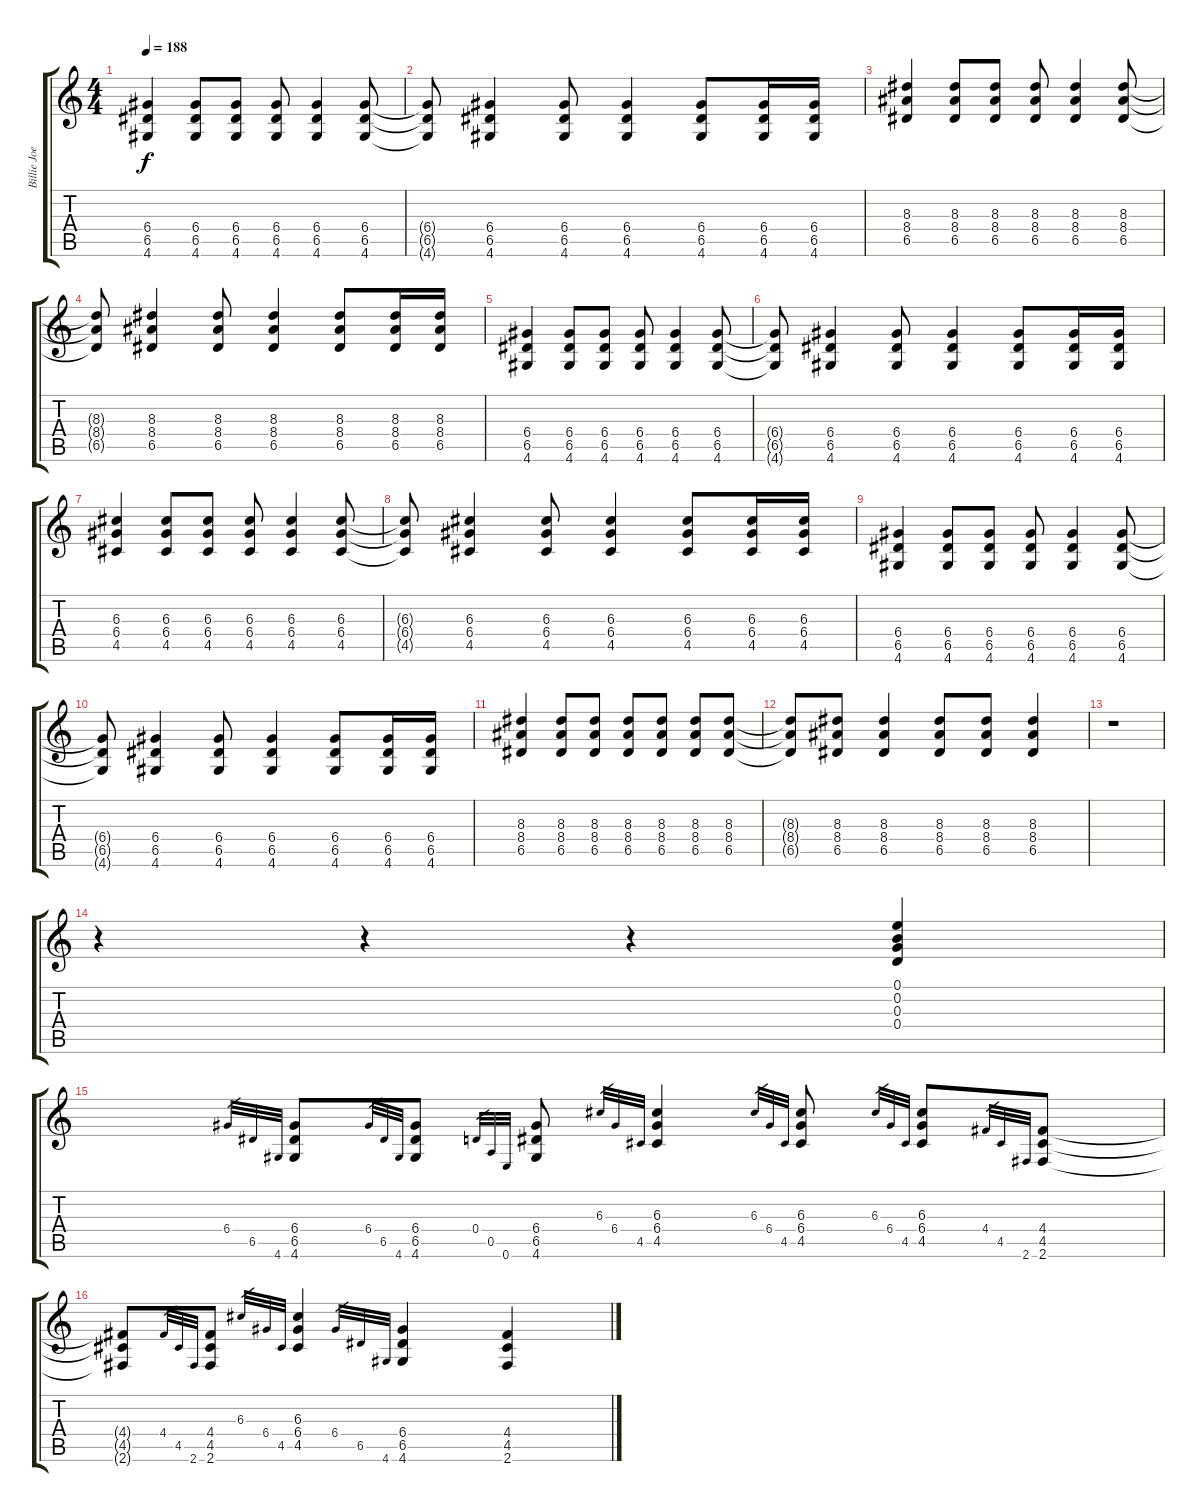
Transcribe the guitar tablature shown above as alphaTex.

\track ("Billie Joe Armstrong" "Billie Joe") {instrument overdrivenguitar}
\staff {score tabs}
\tuning (E4 B3 G3 D3 A2 E2) {hide}
\ts (4 4)
\tempo 188
\clef g2
\ks c
(6.4 6.5 4.6).4{dy f} (6.4 6.5 4.6).8 (6.4 6.5 4.6).8 (6.4 6.5 4.6).8 (6.4 6.5 4.6).4 (6.4 6.5 4.6).8 |
(6.4{t} 6.5{t} 4.6{t}).8 (6.4 6.5 4.6).4 (6.4 6.5 4.6).8 (6.4 6.5 4.6).4 (6.4 6.5 4.6).8 (6.4 6.5 4.6).16 (6.4 6.5 4.6).16 |
(8.3 8.4 6.5).4 (8.3 8.4 6.5).8 (8.3 8.4 6.5).8 (8.3 8.4 6.5).8 (8.3 8.4 6.5).4 (8.3 8.4 6.5).8 |
(8.3{t} 8.4{t} 6.5{t}).8 (8.3 8.4 6.5).4 (8.3 8.4 6.5).8 (8.3 8.4 6.5).4 (8.3 8.4 6.5).8 (8.3 8.4 6.5).16 (8.3 8.4 6.5).16 |
(6.4 6.5 4.6).4 (6.4 6.5 4.6).8 (6.4 6.5 4.6).8 (6.4 6.5 4.6).8 (6.4 6.5 4.6).4 (6.4 6.5 4.6).8 |
(6.4{t} 6.5{t} 4.6{t}).8 (6.4 6.5 4.6).4 (6.4 6.5 4.6).8 (6.4 6.5 4.6).4 (6.4 6.5 4.6).8 (6.4 6.5 4.6).16 (6.4 6.5 4.6).16 |
(6.3 6.4 4.5).4 (6.3 6.4 4.5).8 (6.3 6.4 4.5).8 (6.3 6.4 4.5).8 (6.3 6.4 4.5).4 (6.3 6.4 4.5).8 |
(6.3{t} 6.4{t} 4.5{t}).8 (6.3 6.4 4.5).4 (6.3 6.4 4.5).8 (6.3 6.4 4.5).4 (6.3 6.4 4.5).8 (6.3 6.4 4.5).16 (6.3 6.4 4.5).16 |
(6.4 6.5 4.6).4 (6.4 6.5 4.6).8 (6.4 6.5 4.6).8 (6.4 6.5 4.6).8 (6.4 6.5 4.6).4 (6.4 6.5 4.6).8 |
(6.4{t} 6.5{t} 4.6{t}).8 (6.4 6.5 4.6).4 (6.4 6.5 4.6).8 (6.4 6.5 4.6).4 (6.4 6.5 4.6).8 (6.4 6.5 4.6).16 (6.4 6.5 4.6).16 |
(8.3 8.4 6.5).4 (8.3 8.4 6.5).8 (8.3 8.4 6.5).8 (8.3 8.4 6.5).8 (8.3 8.4 6.5).8 (8.3 8.4 6.5).8 (8.3 8.4 6.5).8 |
(8.3{t} 8.4{t} 6.5{t}).8 (8.3 8.4 6.5).8 (8.3 8.4 6.5).4 (8.3 8.4 6.5).8 (8.3 8.4 6.5).8 (8.3 8.4 6.5).4 |
r.1 |
r.4 r.4 r.4 (0.1 0.2 0.3 0.4).4{balance 16} |
6.4.32{gr} 6.5.32{gr} 4.6.32{gr} (6.4 6.5 4.6).8{balance 8} 6.4.32{gr} 6.5.32{gr} 4.6.32{gr} (6.4 6.5 4.6).8 0.4.32{gr} 0.5.32{gr} 0.6.32{gr} (6.4 6.5 4.6).8 6.3.32{gr} 6.4.32{gr} 4.5.32{gr} (6.3 6.4 4.5).4 6.3.32{gr} 6.4.32{gr} 4.5.32{gr} (6.3 6.4 4.5).8 6.3.32{gr} 6.4.32{gr} 4.5.32{gr} (6.3 6.4 4.5).8 4.4.32{gr} 4.5.32{gr} 2.6.32{gr} (4.4 4.5 2.6).8 |
(4.4{t} 4.5{t} 2.6{t}).8 4.4.32{gr} 4.5.32{gr} 2.6.32{gr} (4.4 4.5 2.6).8 6.3.32{gr} 6.4.32{gr} 4.5.32{gr} (6.3 6.4 4.5).4 6.4.32{gr} 6.5.32{gr} 4.6.32{gr} (6.4 6.5 4.6).4 (4.4 4.5 2.6).4
